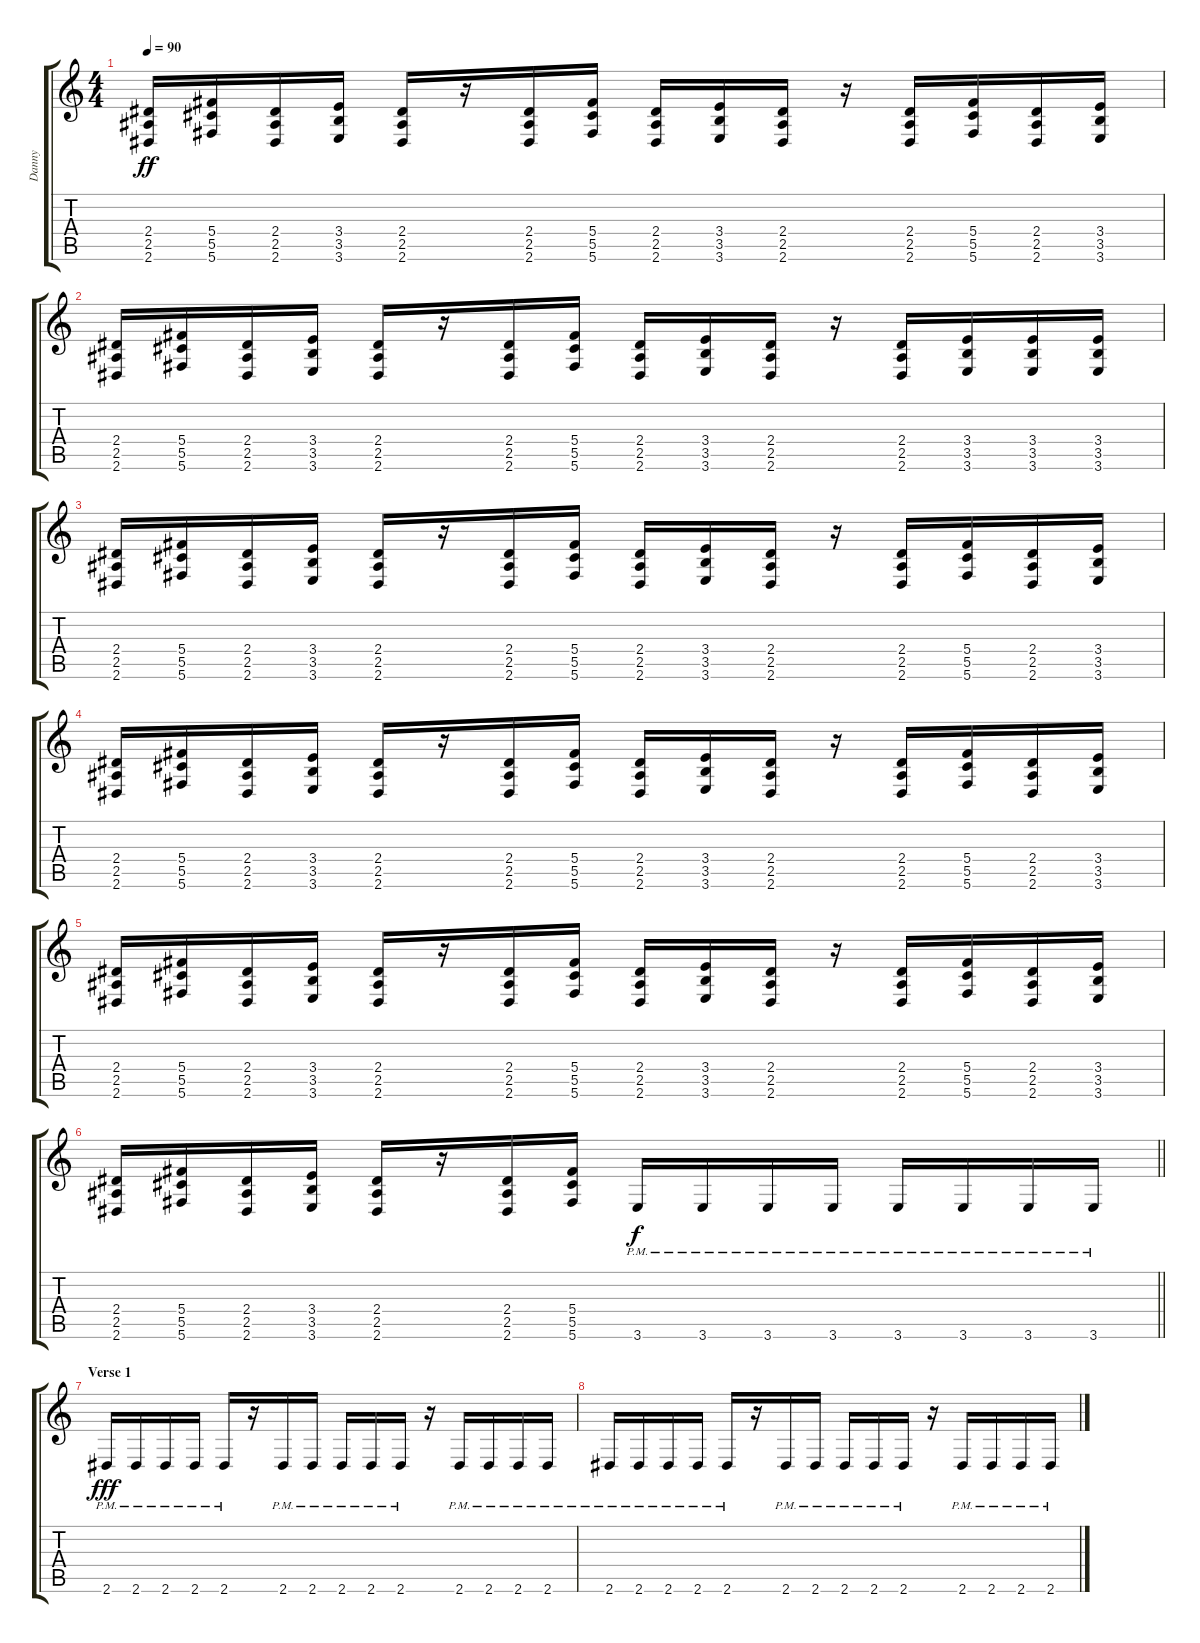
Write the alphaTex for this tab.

\track ("Danny" "Danny") {instrument distortionguitar}
\staff {score tabs}
\tuning (Eb4 Bb3 Gb3 Db3 Ab2 Db2) {hide}
\ts (4 4)
\tempo 90
\clef g2
\ks c
(2.4 2.5 2.6).16{dy ff} (5.4 5.5 5.6).16 (2.4 2.5 2.6).16 (3.4 3.5 3.6).16 (2.4 2.5 2.6).16 r.16 (2.4 2.5 2.6).16 (5.4 5.5 5.6).16 (2.4 2.5 2.6).16 (3.4 3.5 3.6).16 (2.4 2.5 2.6).16 r.16 (2.4 2.5 2.6).16 (5.4 5.5 5.6).16 (2.4 2.5 2.6).16 (3.4 3.5 3.6).16 |
(2.4 2.5 2.6).16 (5.4 5.5 5.6).16 (2.4 2.5 2.6).16 (3.4 3.5 3.6).16 (2.4 2.5 2.6).16 r.16 (2.4 2.5 2.6).16 (5.4 5.5 5.6).16 (2.4 2.5 2.6).16 (3.4 3.5 3.6).16 (2.4 2.5 2.6).16 r.16 (2.4 2.5 2.6).16 (3.4 3.5 3.6).16 (3.4 3.5 3.6).16 (3.4 3.5 3.6).16 |
(2.4 2.5 2.6).16 (5.4 5.5 5.6).16 (2.4 2.5 2.6).16 (3.4 3.5 3.6).16 (2.4 2.5 2.6).16 r.16 (2.4 2.5 2.6).16 (5.4 5.5 5.6).16 (2.4 2.5 2.6).16 (3.4 3.5 3.6).16 (2.4 2.5 2.6).16 r.16 (2.4 2.5 2.6).16 (5.4 5.5 5.6).16 (2.4 2.5 2.6).16 (3.4 3.5 3.6).16 |
(2.4 2.5 2.6).16 (5.4 5.5 5.6).16 (2.4 2.5 2.6).16 (3.4 3.5 3.6).16 (2.4 2.5 2.6).16 r.16 (2.4 2.5 2.6).16 (5.4 5.5 5.6).16 (2.4 2.5 2.6).16 (3.4 3.5 3.6).16 (2.4 2.5 2.6).16 r.16 (2.4 2.5 2.6).16 (5.4 5.5 5.6).16 (2.4 2.5 2.6).16 (3.4 3.5 3.6).16 |
(2.4 2.5 2.6).16 (5.4 5.5 5.6).16 (2.4 2.5 2.6).16 (3.4 3.5 3.6).16 (2.4 2.5 2.6).16 r.16 (2.4 2.5 2.6).16 (5.4 5.5 5.6).16 (2.4 2.5 2.6).16 (3.4 3.5 3.6).16 (2.4 2.5 2.6).16 r.16 (2.4 2.5 2.6).16 (5.4 5.5 5.6).16 (2.4 2.5 2.6).16 (3.4 3.5 3.6).16 |
\barLineRight lightlight
(2.4 2.5 2.6).16 (5.4 5.5 5.6).16 (2.4 2.5 2.6).16 (3.4 3.5 3.6).16 (2.4 2.5 2.6).16 r.16 (2.4 2.5 2.6).16 (5.4 5.5 5.6).16 3.6{pm}.16{dy f} 3.6{pm}.16 3.6{pm}.16 3.6{pm}.16 3.6{pm}.16 3.6{pm}.16 3.6{pm}.16 3.6{pm}.16 |
\section ("" "Verse 1")
2.6{pm}.16{dy fff} 2.6{pm}.16 2.6{pm}.16 2.6{pm}.16 2.6{pm}.16 r.16 2.6{pm}.16 2.6{pm}.16 2.6{pm}.16 2.6{pm}.16 2.6{pm}.16 r.16 2.6{pm}.16 2.6{pm}.16 2.6{pm}.16 2.6{pm}.16 |
2.6{pm}.16 2.6{pm}.16 2.6{pm}.16 2.6{pm}.16 2.6{pm}.16 r.16 2.6{pm}.16 2.6{pm}.16 2.6{pm}.16 2.6{pm}.16 2.6{pm}.16 r.16 2.6{pm}.16 2.6{pm}.16 2.6{pm}.16 2.6{pm}.16
